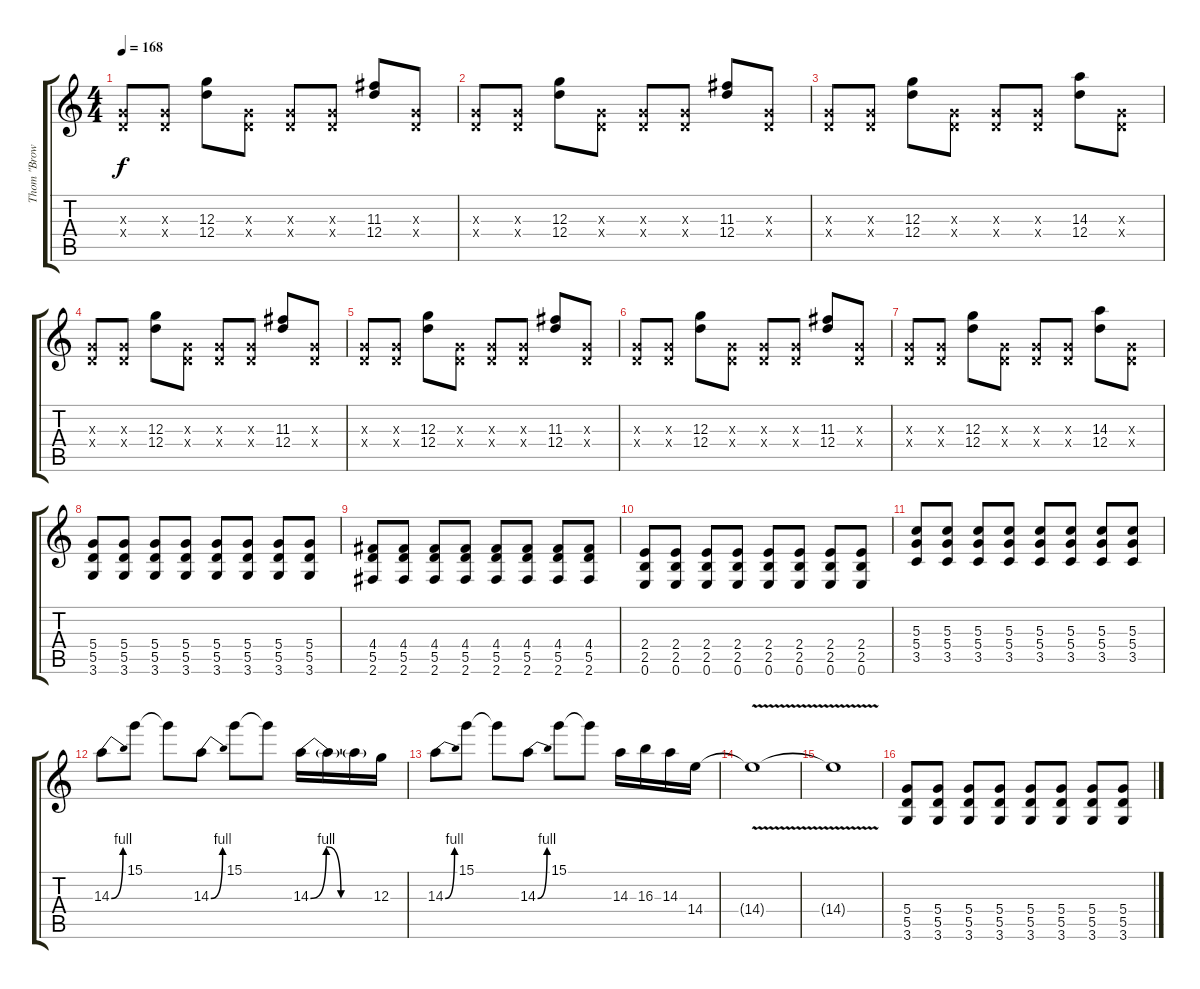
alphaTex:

\track ("Thom \"Brownsound\" Thacker" "Thom \"Brow") {instrument distortionguitar}
\staff {score tabs}
\tuning (E4 B3 G3 D3 A2 E2) {hide}
\ts (4 4)
\tempo 168
\clef g2
\ks c
(0.3{x} 0.4{x}).8{dy f} (0.3{x} 0.4{x}).8 (12.3 12.4).8 (0.3{x} 0.4{x}).8 (0.3{x} 0.4{x}).8 (0.3{x} 0.4{x}).8 (11.3 12.4).8 (0.3{x} 0.4{x}).8 |
(0.3{x} 0.4{x}).8 (0.3{x} 0.4{x}).8 (12.3 12.4).8 (0.3{x} 0.4{x}).8 (0.3{x} 0.4{x}).8 (0.3{x} 0.4{x}).8 (11.3 12.4).8 (0.3{x} 0.4{x}).8 |
(0.3{x} 0.4{x}).8 (0.3{x} 0.4{x}).8 (12.3 12.4).8 (0.3{x} 0.4{x}).8 (0.3{x} 0.4{x}).8 (0.3{x} 0.4{x}).8 (14.3 12.4).8 (0.3{x} 0.4{x}).8 |
(0.3{x} 0.4{x}).8 (0.3{x} 0.4{x}).8 (12.3 12.4).8 (0.3{x} 0.4{x}).8 (0.3{x} 0.4{x}).8 (0.3{x} 0.4{x}).8 (11.3 12.4).8 (0.3{x} 0.4{x}).8 |
(0.3{x} 0.4{x}).8 (0.3{x} 0.4{x}).8 (12.3 12.4).8 (0.3{x} 0.4{x}).8 (0.3{x} 0.4{x}).8 (0.3{x} 0.4{x}).8 (11.3 12.4).8 (0.3{x} 0.4{x}).8 |
(0.3{x} 0.4{x}).8 (0.3{x} 0.4{x}).8 (12.3 12.4).8 (0.3{x} 0.4{x}).8 (0.3{x} 0.4{x}).8 (0.3{x} 0.4{x}).8 (11.3 12.4).8 (0.3{x} 0.4{x}).8 |
(0.3{x} 0.4{x}).8 (0.3{x} 0.4{x}).8 (12.3 12.4).8 (0.3{x} 0.4{x}).8 (0.3{x} 0.4{x}).8 (0.3{x} 0.4{x}).8 (14.3 12.4).8 (0.3{x} 0.4{x}).8 |
(5.4 5.5 3.6).8 (5.4 5.5 3.6).8 (5.4 5.5 3.6).8 (5.4 5.5 3.6).8 (5.4 5.5 3.6).8 (5.4 5.5 3.6).8 (5.4 5.5 3.6).8 (5.4 5.5 3.6).8 |
(4.4 5.5 2.6).8 (4.4 5.5 2.6).8 (4.4 5.5 2.6).8 (4.4 5.5 2.6).8 (4.4 5.5 2.6).8 (4.4 5.5 2.6).8 (4.4 5.5 2.6).8 (4.4 5.5 2.6).8 |
(2.4 2.5 0.6).8 (2.4 2.5 0.6).8 (2.4 2.5 0.6).8 (2.4 2.5 0.6).8 (2.4 2.5 0.6).8 (2.4 2.5 0.6).8 (2.4 2.5 0.6).8 (2.4 2.5 0.6).8 |
(5.3 5.4 3.5).8 (5.3 5.4 3.5).8 (5.3 5.4 3.5).8 (5.3 5.4 3.5).8 (5.3 5.4 3.5).8 (5.3 5.4 3.5).8 (5.3 5.4 3.5).8 (5.3 5.4 3.5).8 |
14.3{be (bend 0 0 60 4)}.8 15.1.8 15.1{t}.8 14.3{be (bend 0 0 60 4)}.8 15.1.8 15.1{t}.8 14.3{be (custom 0 0 15 4 29 0 33 0 47 0 49 0 57 0 60 0)}.16 14.3{t}.16 14.3{t}.16 12.3.16 |
14.3{be (bend 0 0 60 4)}.8 15.1.8 15.1{t}.8 14.3{be (bend 0 0 60 4)}.8 15.1.8 15.1{t}.8 14.3.16 16.3.16 14.3.16 14.4.16 |
14.4{v t}.1 |
14.4{v t}.1 |
(5.4 5.5 3.6).8 (5.4 5.5 3.6).8 (5.4 5.5 3.6).8 (5.4 5.5 3.6).8 (5.4 5.5 3.6).8 (5.4 5.5 3.6).8 (5.4 5.5 3.6).8 (5.4 5.5 3.6).8
